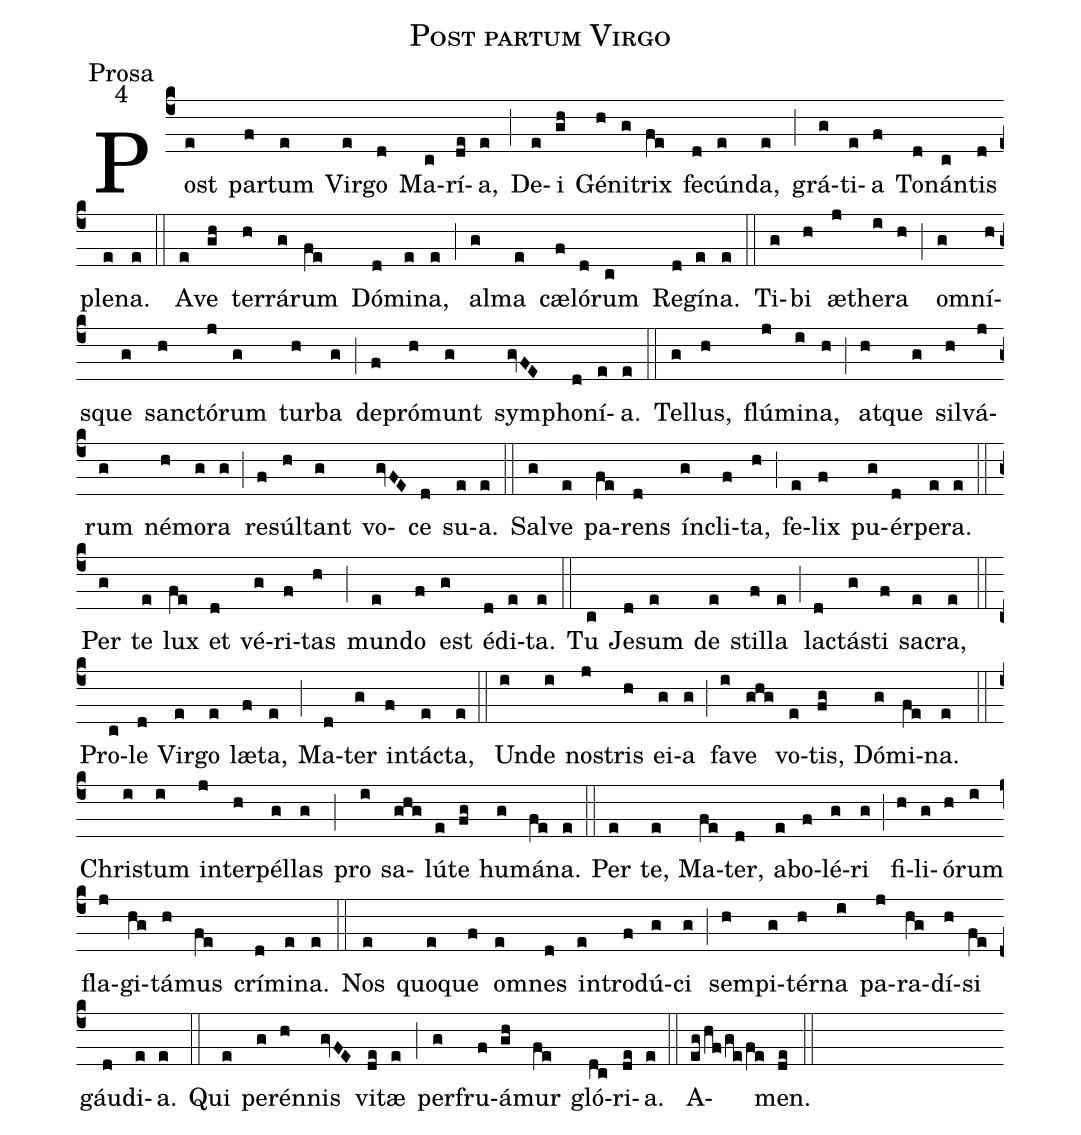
name:Post partum Virgo;
office-part:Prosa;
mode:4;
%%
(c4) Post(e) par(f)tum(e) Vir(e)go(d) Ma(c)rí(de)a,(e) (;) De(e)i(gh) Gé(h)ni(g)trix(fe) fe(d)cún(e)da,(e) (;) grá(g)ti(e)a(f) To(d)nán(c)tis(d) ple(e)na.(e) (::) A(e)ve(gh) ter(h)rá(g)rum(fe) Dó(d)mi(e)na,(e) (;) al(g)ma(e) cæ(f)ló(d)rum(c) Re(d)gí(e)na.(e) (::) Ti(g)bi(h) æ(j)the(i)ra(h) (;) o(g)mní(h)sque(g) san(h)ctó(j)rum(g) tur(h)ba(g) (;) de(f)pró(h)munt(g) sym(gvFE)pho(d)ní(e)a.(e) (::) Tel(g)lus,(h) flú(j)mi(i)na,(h) (;) at(h)que(g) sil(h)vá(j)rum(g) né(h)mo(g)ra(g) (;) re(f)súl(h)tant(g) vo(gvFE)ce(d) su(e)a.(e) (::) Sal(g)ve(e) pa(fe)rens(d) ín(g)cli(f)ta,(h) (;) fe(e)lix(f) pu(g)ér(d)pe(e)ra.(e) (::) Per(g) te(e) lux(fe) et(d) vé(g)ri(f)tas(h) (;) mun(e)do(f) est(g) é(d)di(e)ta.(e) (::) Tu(c) Je(d)sum(e) de(e) stil(f)la(e) (;) la(d)ctá(g)sti(f) sa(e)cra,(e) (::) Pro(c)le(d) Vir(e)go(e) læ(f)ta,(e) (;) Ma(d)ter(g) in(f)tá(e)cta,(e) (::) Un(i)de(i) no(j)stris(h) ei(g)a(g) (;) fa(i)ve(ghg) vo(e)tis,(fg) Dó(g)mi(fe)na.(e) (::) Chri(i)stum(i) in(j)ter(h)pél(g)las(g) (;) pro(i) sa(ghg)lú(e)te(fg) hu(g)má(fe)na.(e) (::) Per(e) te,(e) Ma(fe)ter,(d) a(e)bo(f)lé(g)ri(g) (;) fi(h)li(g)ó(h)rum(i) fla(j)gi(hg)tá(h)mus(fe) crí(d)mi(e)na.(e) (::) Nos(e) quo(e)que(f) o(e)mnes(d) in(e)tro(f)dú(g)ci(g) (;) sem(h)pi(g)tér(h)na(i) pa(j)ra(hg)dí(h)si(fe) gáu(d)di(e)a.(e) (::) Qui(e) per(g)én(h)nis(gvFE) vi(de)tæ(e) (;) per(g)fru(f)á(gh)mur(fe) gló(dc)ri(de)a.(e) (::) A(eg/hf/ge/fe)men.(de) (::)
